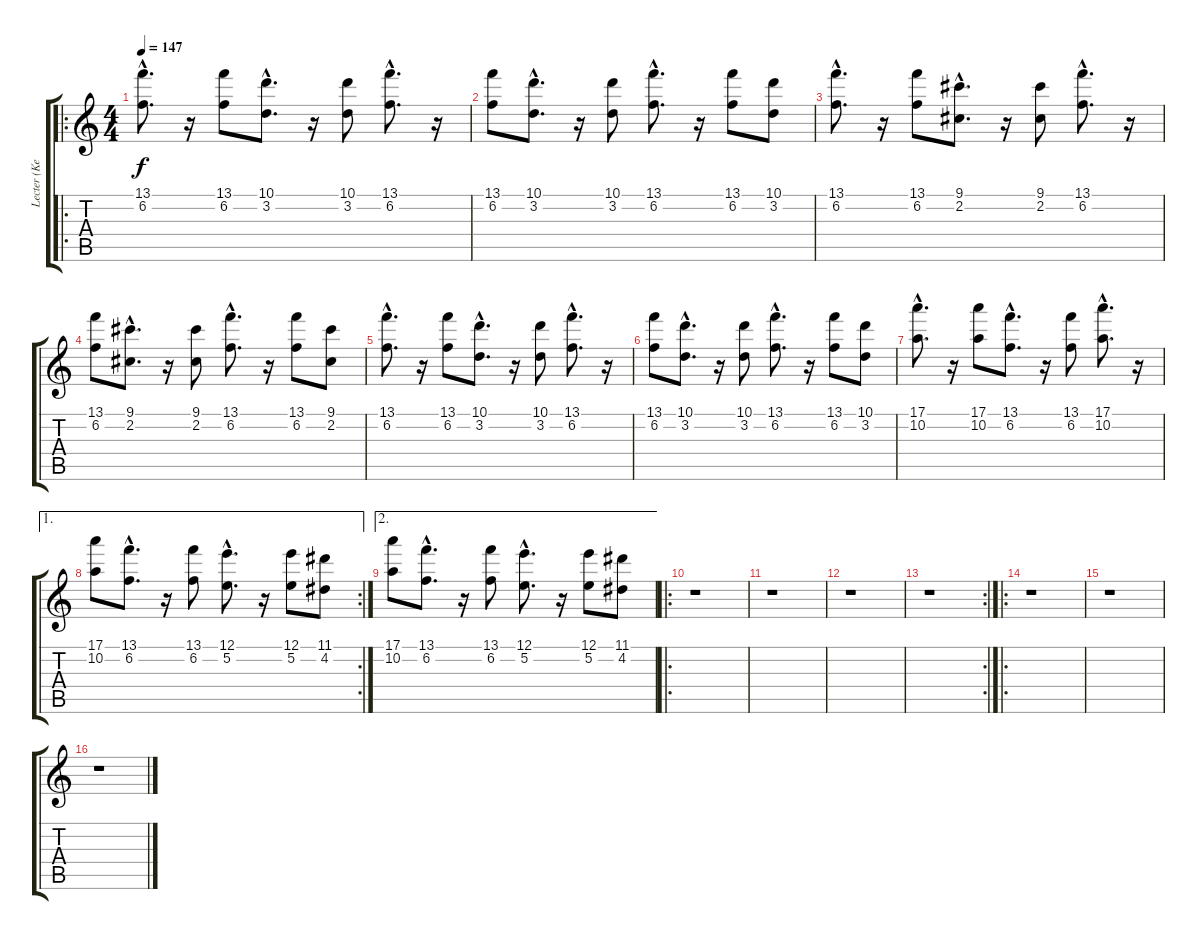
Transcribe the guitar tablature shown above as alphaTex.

\track ("Lecter (KeybRight)" "Lecter (Ke") {instrument stringensemble1}
\staff {score tabs}
\tuning (E5 B4 G4 D4 A3 E3) {hide}
\ro
\ts (4 4)
\tempo 147
\clef g2
\ks c
(13.1{hac} 6.2{hac}).8{d dy f} r.16 (13.1 6.2).8 (10.1{hac} 3.2{hac}).8{d} r.16 (10.1 3.2).8 (13.1{hac} 6.2{hac}).8{d} r.16 |
(13.1 6.2).8 (10.1{hac} 3.2{hac}).8{d} r.16 (10.1 3.2).8 (13.1{hac} 6.2{hac}).8{d} r.16 (13.1 6.2).8 (10.1 3.2).8 |
(13.1{hac} 6.2{hac}).8{d} r.16 (13.1 6.2).8 (9.1{hac} 2.2{hac}).8{d} r.16 (9.1 2.2).8 (13.1{hac} 6.2{hac}).8{d} r.16 |
(13.1 6.2).8 (9.1{hac} 2.2{hac}).8{d} r.16 (9.1 2.2).8 (13.1{hac} 6.2{hac}).8{d} r.16 (13.1 6.2).8 (9.1 2.2).8 |
(13.1{hac} 6.2{hac}).8{d} r.16 (13.1 6.2).8 (10.1{hac} 3.2{hac}).8{d} r.16 (10.1 3.2).8 (13.1{hac} 6.2{hac}).8{d} r.16 |
(13.1 6.2).8 (10.1{hac} 3.2{hac}).8{d} r.16 (10.1 3.2).8 (13.1{hac} 6.2{hac}).8{d} r.16 (13.1 6.2).8 (10.1 3.2).8 |
(17.1{hac} 10.2{hac}).8{d} r.16 (17.1 10.2).8 (13.1{hac} 6.2{hac}).8{d} r.16 (13.1 6.2).8 (17.1{hac} 10.2{hac}).8{d} r.16 |
\ae 1
\rc 2
(17.1 10.2).8 (13.1{hac} 6.2{hac}).8{d} r.16 (13.1 6.2).8 (12.1{hac} 5.2{hac}).8{d} r.16 (12.1 5.2).8 (11.1 4.2).8 |
\ae 2
(17.1 10.2).8 (13.1{hac} 6.2{hac}).8{d} r.16 (13.1 6.2).8 (12.1{hac} 5.2{hac}).8{d} r.16 (12.1 5.2).8 (11.1 4.2).8 |
\ro
r.1 |
r.1 |
r.1 |
\rc 2
r.1 |
\ro
r.1 |
r.1 |
r.1
